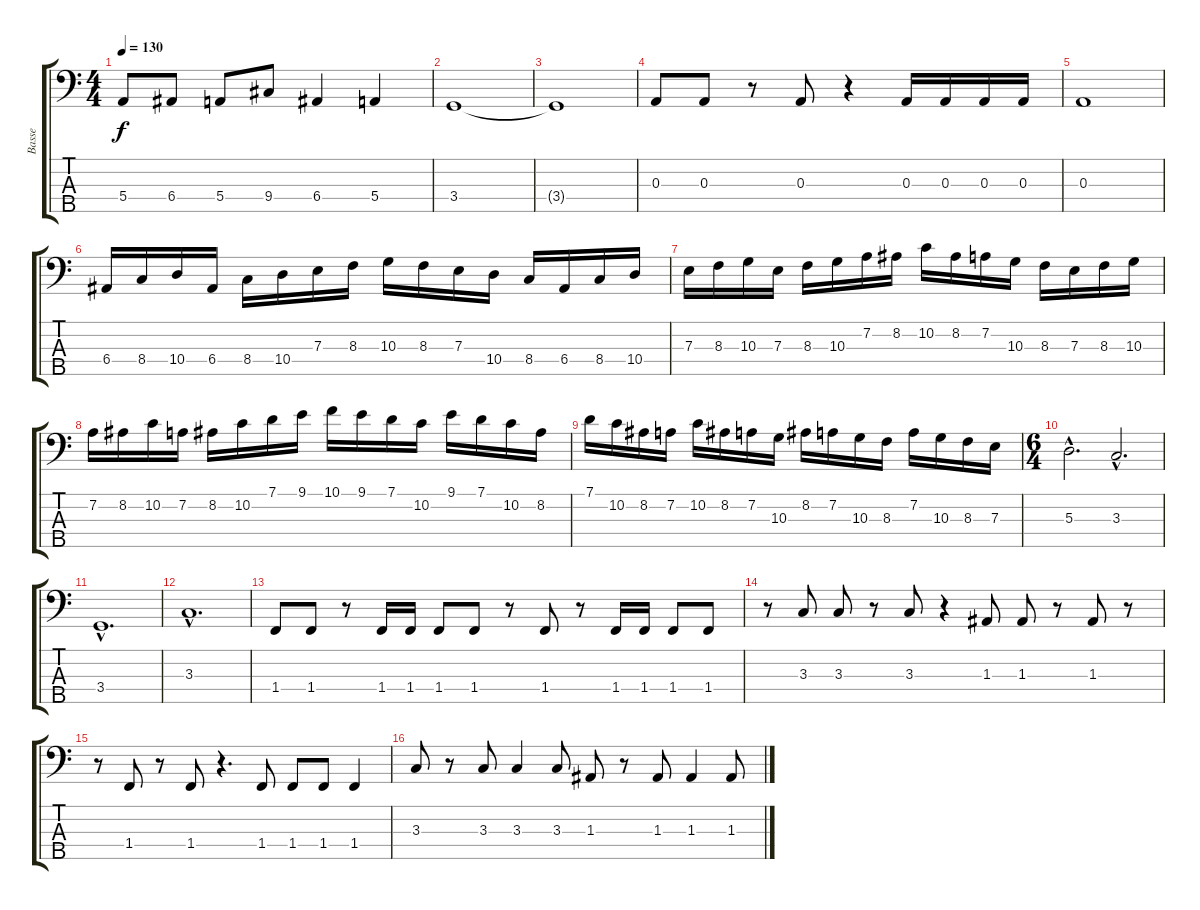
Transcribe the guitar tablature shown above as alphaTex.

\track ("Basse" "Basse") {instrument electricbassfinger}
\staff {score tabs}
\tuning (G2 D2 A1 E1 B0) {hide}
\ts (4 4)
\tempo 130
\clef f4
\ks c
5.4.8{dy f} 6.4.8 5.4.8 9.4.8 6.4.4 5.4.4 |
3.4.1 |
3.4{t}.1 |
0.3.8 0.3.8 r.8 0.3.8 r.4 0.3.16 0.3.16 0.3.16 0.3.16 |
0.3.1 |
6.4.16 8.4.16 10.4.16 6.4.16 8.4.16 10.4.16 7.3.16 8.3.16 10.3.16 8.3.16 7.3.16 10.4.16 8.4.16 6.4.16 8.4.16 10.4.16 |
7.3.16 8.3.16 10.3.16 7.3.16 8.3.16 10.3.16 7.2.16 8.2.16 10.2.16 8.2.16 7.2.16 10.3.16 8.3.16 7.3.16 8.3.16 10.3.16 |
7.2.16 8.2.16 10.2.16 7.2.16 8.2.16 10.2.16 7.1.16 9.1.16 10.1.16 9.1.16 7.1.16 10.2.16 9.1.16 7.1.16 10.2.16 8.2.16 |
7.1.16 10.2.16 8.2.16 7.2.16 10.2.16 8.2.16 7.2.16 10.3.16 8.2.16 7.2.16 10.3.16 8.3.16 7.2.16 10.3.16 8.3.16 7.3.16 |
\ts (6 4)
5.3{hac}.2{d} 3.3{hac}.2{d} |
3.4{hac}.1{d} |
3.3{hac}.1{d} |
1.4.8 1.4.8 r.8 1.4.16 1.4.16 1.4.8 1.4.8 r.8 1.4.8 r.8 1.4.16 1.4.16 1.4.8 1.4.8 |
r.8 3.3.8 3.3.8 r.8 3.3.8 r.4 1.3.8 1.3.8 r.8 1.3.8 r.8 |
r.8 1.4.8 r.8 1.4.8 r.4{d} 1.4.8 1.4.8 1.4.8 1.4.4 |
3.3.8 r.8 3.3.8 3.3.4 3.3.8 1.3.8 r.8 1.3.8 1.3.4 1.3.8
